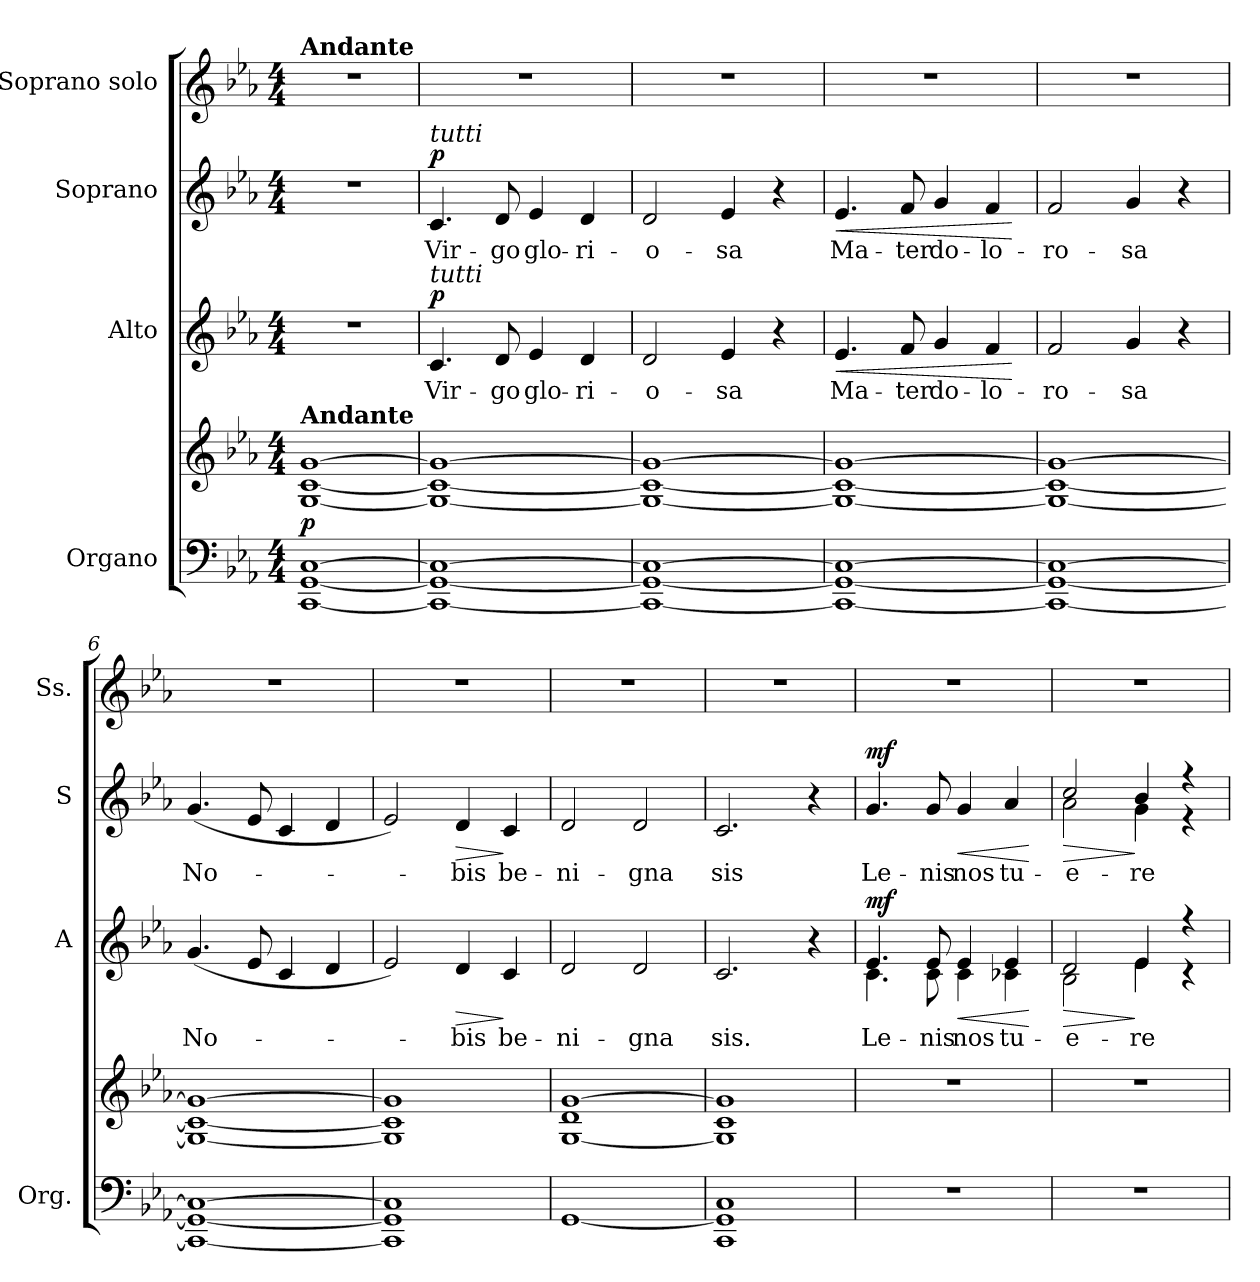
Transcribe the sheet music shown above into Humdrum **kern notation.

**kern	**kern	**dynam	**kern	**text	**dynam	**kern	**text	**dynam	**kern
*part4	*part4	*part4	*part3	*part3	*part3	*part2	*part2	*part2	*part1
*staff5	*staff4	*staff4/5	*staff3	*staff3	*staff3	*staff2	*staff2	*staff2	*staff1
*I"Organo	*	*	*I"Alto	*	*	*I"Soprano	*	*	*I"Soprano solo
*I'Org.	*	*	*I'A	*	*	*I'S	*	*	*I'Ss.
*clefF4	*clefG2	*	*clefG2	*	*	*clefG2	*	*	*clefG2
*k[b-e-a-]	*k[b-e-a-]	*	*k[b-e-a-]	*	*	*k[b-e-a-]	*	*	*k[b-e-a-]
*c:	*c:	*	*c:	*	*	*c:	*	*	*c:
*M4/4	*M4/4	*	*M4/4	*	*	*M4/4	*	*	*M4/4
*MM92	*MM92	*	*MM92	*	*	*MM92	*	*	*MM92
=1	=1	=1	=1	=1	=1	=1	=1	=1	=1
!	!	!	!	!	!	!	!	!	!LO:TX:a:B:t=Andante
!	!LO:TX:a:B:t=Andante	!	!	!	!	!	!	!	!
!	!	!LO:DY:a=2	!	!	!	!	!	!	!
[1CC [1GG [1C	[1G [1c [1g	p	1r	.	.	1r	.	.	1r
=2	=2	=2	=2	=2	=2	=2	=2	=2	=2
!	!	!	!	!	!	!LO:TX:a:i:t=tutti	!	!	!
!	!	!	!LO:TX:a:i:t=tutti	!	!	!	!	!	!
!	!	!	!	!	!LO:DY:a	!	!	!LO:DY:a	!
1CC_ 1GG_ 1C_	1G_ 1c_ 1g_	.	4.c/	Vir-	p	4.c/	Vir-	p	1r
.	.	.	8d/	-go	.	8d/	-go	.	.
.	.	.	4e-/	glo-	.	4e-/	glo-	.	.
.	.	.	4d/	-ri-	.	4d/	-ri-	.	.
=3	=3	=3	=3	=3	=3	=3	=3	=3	=3
1CC_ 1GG_ 1C_	1G_ 1c_ 1g_	.	2d/	-o-	.	2d/	-o-	.	1r
.	.	.	4e-/	-sa	.	4e-/	-sa	.	.
.	.	.	4r	.	.	4r	.	.	.
=4	=4	=4	=4	=4	=4	=4	=4	=4	=4
!	!	!	!	!	!LO:HP:b	!	!	!LO:HP:b	!
1CC_ 1GG_ 1C_	1G_ 1c_ 1g_	.	4.e-/	Ma-	<	4.e-/	Ma-	<	1r
.	.	.	8f/	-ter	.	8f/	-ter	.	.
.	.	.	4g/	do-	.	4g/	do-	.	.
.	.	.	4f/	-lo-	.	4f/	-lo-	.	.
.	.	.	.	.	[	.	.	[	.
=5	=5	=5	=5	=5	=5	=5	=5	=5	=5
1CC_ 1GG_ 1C_	1G_ 1c_ 1g_	.	2f/	-ro-	.	2f/	-ro-	.	1r
.	.	.	4g/	-sa	.	4g/	-sa	.	.
.	.	.	4r	.	.	4r	.	.	.
=6	=6	=6	=6	=6	=6	=6	=6	=6	=6
1CC_ 1GG_ 1C_	1G_ 1c_ 1g_	.	(<4.g/	No-	.	(<4.g/	No-	.	1r
.	.	.	8e-/	.	.	8e-/	.	.	.
.	.	.	4c/	.	.	4c/	.	.	.
.	.	.	4d/	.	.	4d/	.	.	.
!!LO:LB:g=z
=7	=7	=7	=7	=7	=7	=7	=7	=7	=7
1CC] 1GG] 1C]	1G] 1c] 1g]	.	2e-/)	.	.	2e-/)	.	.	1r
!	!	!	!	!	!LO:HP:b	!	!	!LO:HP:b	!
.	.	.	4d/	-bis	>	4d/	-bis	>	.
.	.	.	4c/	be-	]	4c/	be-	]	.
=8	=8	=8	=8	=8	=8	=8	=8	=8	=8
[1GG	[1G 1d [1g	.	2d/	-ni-	.	2d/	-ni-	.	1r
.	.	.	2d/	-gna	.	2d/	-gna	.	.
=9	=9	=9	=9	=9	=9	=9	=9	=9	=9
1CC 1GG] 1C	1G] 1c 1g]	.	2.c/	sis.	.	2.c/	sis	.	1r
.	.	.	4r	.	.	4r	.	.	.
=10	=10	=10	=10	=10	=10	=10	=10	=10	=10
*	*	*	*^	*	*	*	*	*	*
!	!	!	!	!	!	!LO:DY:a	!	!	!LO:DY:a	!
1r	1r	.	4.e-/	4.c\	Le-	mf	4.g/	Le-	mf	1r
.	.	.	8e-/	8c\	-nis	.	8g/	-nis	.	.
!	!	!	!	!	!	!LO:HP:b	!	!	!LO:HP:b	!
.	.	.	4e-/	4c\	nos	<	4g/	nos	<	.
.	.	.	4e-/	4c-X\	tu-	.	4a-/	tu-	.	.
*	*	*	*v	*v	*	*	*	*	*	*
.	.	.	.	.	[	.	.	[	.
=11	=11	=11	=11	=11	=11	=11	=11	=11	=11
!	!	!	!	!	!LO:HP:b	!	!	!LO:HP:b	!
*	*	*	*^	*	*	*^	*	*	*
1r	1r	.	2d/	2B-\	-e-	>	2cc/	2a-\	-e-	>	1r
.	.	.	4e-/	4e-\	-re	]	4b-/	4g\	-re	]	.
.	.	.	4r	4r	.	.	4r	4r	.	.	.
*	*	*	*v	*v	*	*	*	*	*	*	*
*	*	*	*	*	*	*v	*v	*	*	*
=	=	=	=	=	=	=	=	=	=
*-	*-	*-	*-	*-	*-	*-	*-	*-	*-
